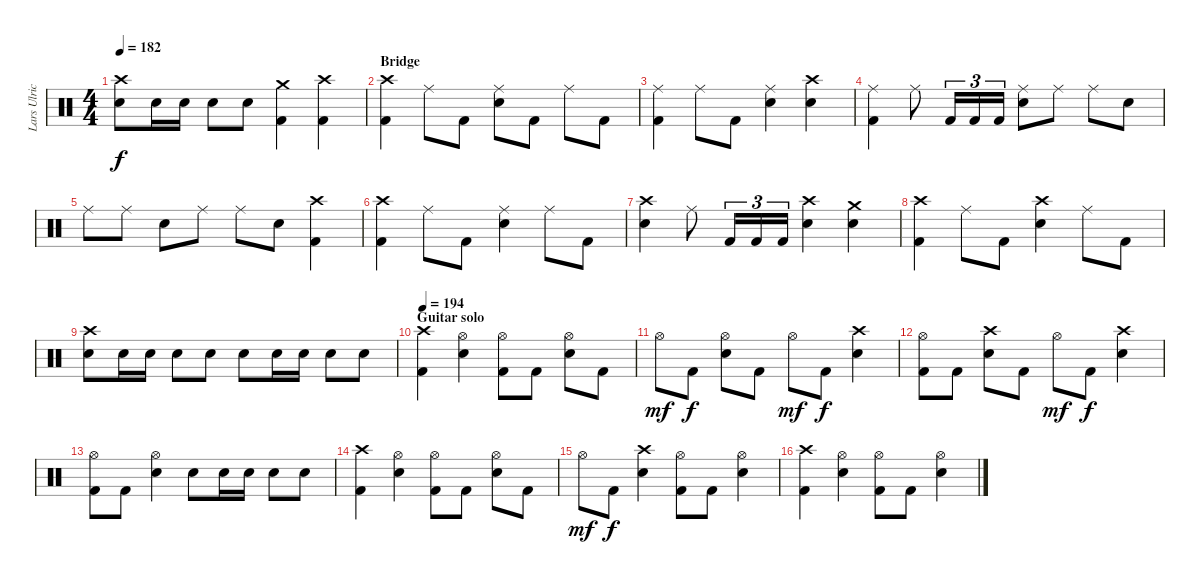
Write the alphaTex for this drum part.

\track ("Lars Ulrich (Drums)" "Lars Ulric") {instrument percussion}
\staff {score}
\articulation defaults
\ts (4 4)
\tempo 182
\clef neutral
\ks c
("Crash high (hit)" "Snare (hit) 2").8{dy f} "Snare (hit) 2".16 "Snare (hit) 2".16 "Snare (hit) 2".8 "Snare (hit) 2".8 ("Crash medium (hit)" "Kick (hit) 2").4 ("Crash high (hit)" "Kick (hit) 2").4 |
\section ("" "Bridge")
("Crash high (hit)" "Kick (hit) 2").4 "Ride (middle)".8 "Kick (hit) 2".8 ("Ride (middle)" "Snare (hit) 2").8 "Kick (hit) 2".8 "Ride (middle)".8 "Kick (hit) 2".8 |
("Ride (middle)" "Kick (hit) 2").4 "Ride (middle)".8 "Kick (hit) 2".8 ("Ride (middle)" "Snare (hit) 2").4 ("Crash high (hit)" "Snare (hit) 2").4 |
("Ride (middle)" "Kick (hit) 2").4 "Ride (middle)".8 "Kick (hit) 2".16{tu (3 2)} "Kick (hit) 2".16{tu (3 2)} "Kick (hit) 2".16{tu (3 2)} ("Ride (middle)" "Snare (hit) 2").8 "Ride (middle)".8 "Ride (middle)".8 "Snare (hit) 2".8 |
"Ride (middle)".8 "Ride (middle)".8 "Snare (hit) 2".8 "Ride (middle)".8 "Ride (middle)".8 "Snare (hit) 2".8 ("Crash high (hit)" "Kick (hit) 2").4 |
("Crash high (hit)" "Kick (hit) 2").4 "Ride (middle)".8 "Kick (hit) 2".8 ("Ride (middle)" "Snare (hit) 2").4 "Ride (middle)".8 "Kick (hit) 2".8 |
("Crash high (hit)" "Snare (hit) 2").4 "Ride (middle)".8 "Kick (hit) 2".16{tu (3 2)} "Kick (hit) 2".16{tu (3 2)} "Kick (hit) 2".16{tu (3 2)} ("Crash high (hit)" "Snare (hit) 2").4 ("Crash medium (hit)" "Snare (hit) 2").4 |
("Crash high (hit)" "Kick (hit) 2").4 "Ride (middle)".8 "Kick (hit) 2".8 ("Crash high (hit)" "Snare (hit) 2").4 "Ride (middle)".8 "Kick (hit) 2".8 |
("Crash high (hit)" "Snare (hit) 2").8 "Snare (hit) 2".16 "Snare (hit) 2".16 "Snare (hit) 2".8 "Snare (hit) 2".8 "Snare (hit) 2".8 "Snare (hit) 2".16 "Snare (hit) 2".16 "Snare (hit) 2".8 "Snare (hit) 2".8 |
\section ("" "Guitar solo")
\tempo 194
("Crash high (hit)" "Kick (hit) 2").4 ("Hi-Hat (open)" "Snare (hit) 2").4 ("Hi-Hat (open)" "Kick (hit) 2").8 "Kick (hit) 2".8 ("Hi-Hat (open)" "Snare (hit) 2").8 "Kick (hit) 2".8 |
"Hi-Hat (open)".8{dy mf} "Kick (hit) 2".8{dy f} ("Hi-Hat (open)" "Snare (hit) 2").8 "Kick (hit) 2".8 "Hi-Hat (open)".8{dy mf} "Kick (hit) 2".8{dy f} ("Crash high (hit)" "Snare (hit) 2").4 |
("Hi-Hat (open)" "Kick (hit) 2").8 "Kick (hit) 2".8 ("Crash high (hit)" "Snare (hit) 2").8 "Kick (hit) 2".8 "Hi-Hat (open)".8{dy mf} "Kick (hit) 2".8{dy f} ("Crash high (hit)" "Snare (hit) 2").4 |
("Hi-Hat (open)" "Kick (hit) 2").8 "Kick (hit) 2".8 ("Hi-Hat (open)" "Snare (hit) 2").4 "Snare (hit) 2".8 "Snare (hit) 2".16 "Snare (hit) 2".16 "Snare (hit) 2".8 "Snare (hit) 2".8 |
("Crash high (hit)" "Kick (hit) 2").4 ("Hi-Hat (open)" "Snare (hit) 2").4 ("Hi-Hat (open)" "Kick (hit) 2").8 "Kick (hit) 2".8 ("Hi-Hat (open)" "Snare (hit) 2").8 "Kick (hit) 2".8 |
"Hi-Hat (open)".8{dy mf} "Kick (hit) 2".8{dy f} ("Crash high (hit)" "Snare (hit) 2").4 ("Hi-Hat (open)" "Kick (hit) 2").8 "Kick (hit) 2".8 ("Hi-Hat (open)" "Snare (hit) 2").4 |
("Crash high (hit)" "Kick (hit) 2").4 ("Hi-Hat (open)" "Snare (hit) 2").4 ("Hi-Hat (open)" "Kick (hit) 2").8 "Kick (hit) 2".8 ("Hi-Hat (open)" "Snare (hit) 2").4
